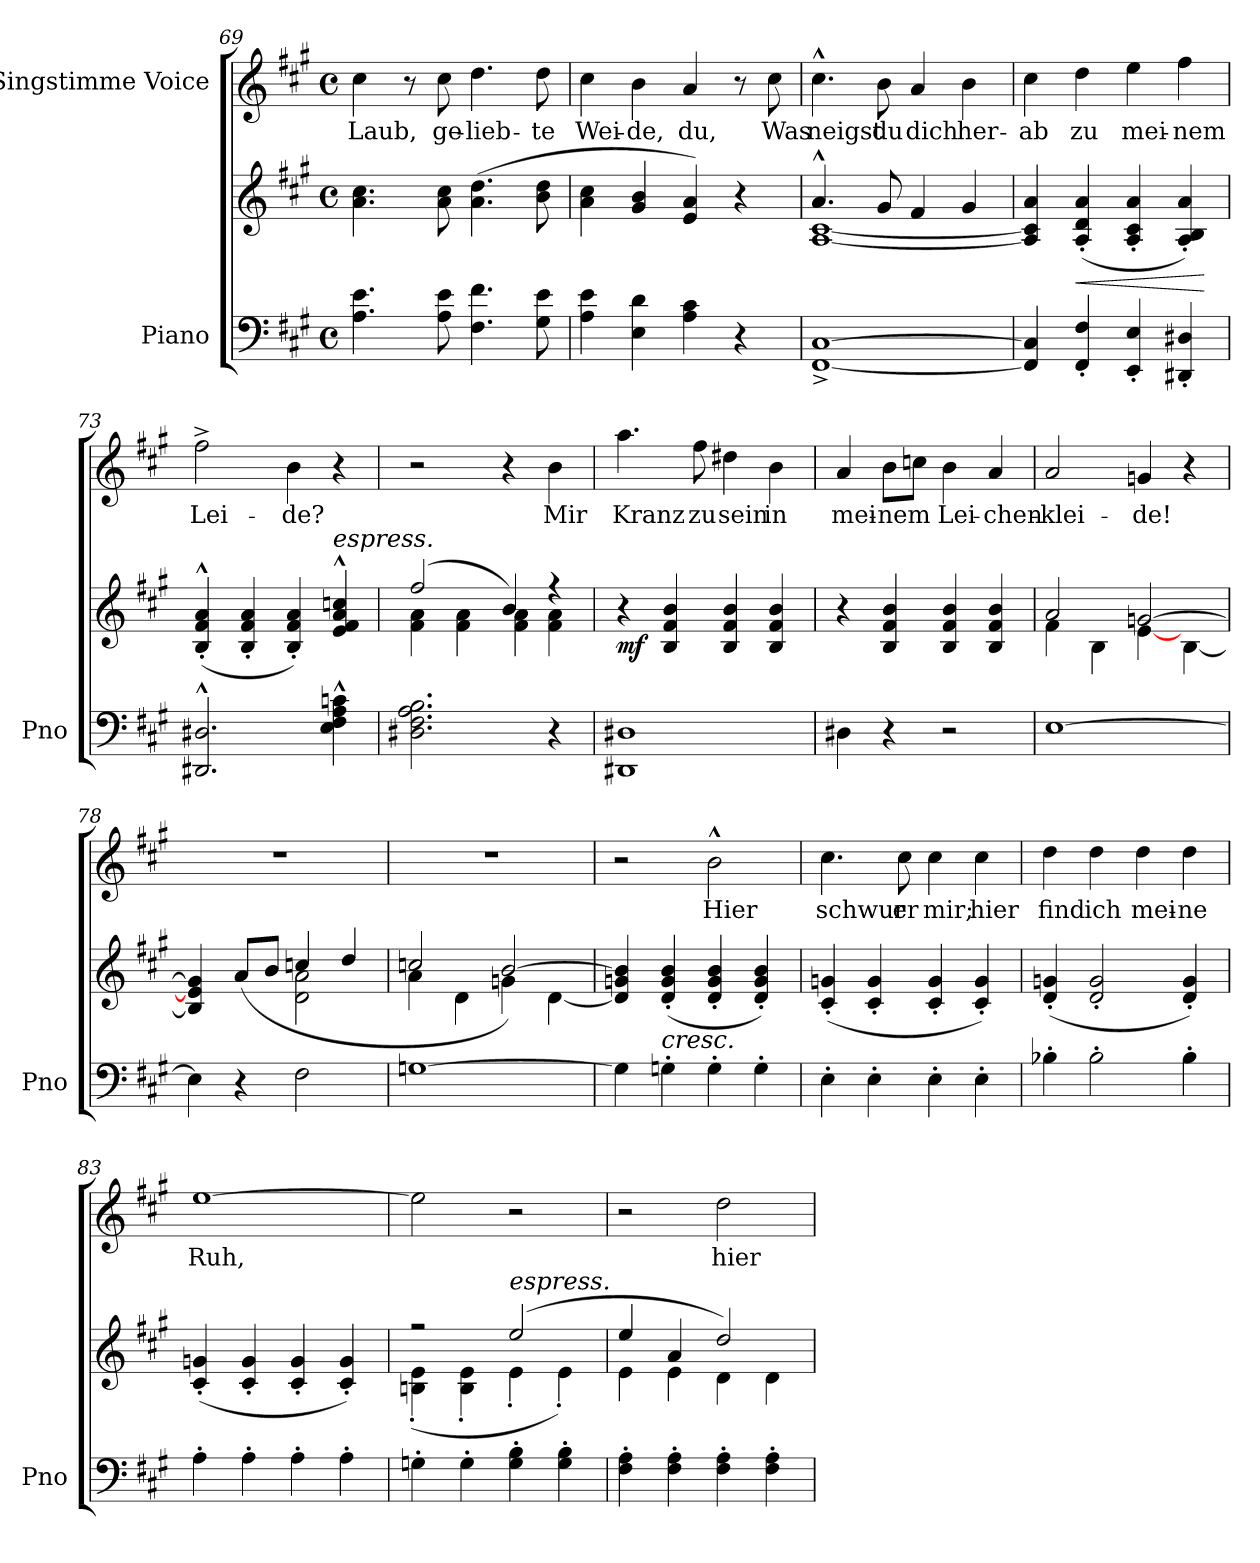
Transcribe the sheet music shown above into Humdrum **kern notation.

**kern	**kern	**dynam	**kern	**text
*part2	*part2	*part2	*part1	*part1
*staff3	*staff2	*staff2/3	*staff1	*staff1
*I"Piano	*	*	*I"Singstimme Voice	*
*I'Pno	*	*	*	*
*clefF4	*clefG2	*	*clefG2	*
*k[f#c#g#]	*k[f#c#g#]	*	*k[f#c#g#]	*
*M4/4	*M4/4	*	*M4/4	*
*met(c)	*met(c)	*	*met(c)	*
=69	=69	=69	=69	=69
4.A\ 4.e\	4.a\ 4.cc#\	.	4cc#\	Laub,
.	.	.	8r	.
8A\ 8e\	8a\ 8cc#\	.	8cc#\	ge-
4.F#\ 4.f#\	(4.a\ 4.dd\	.	4.dd\	-lieb-
8G#\ 8e\	8b\ 8dd\	.	8dd\	-te
=70	=70	=70	=70	=70
4A\ 4e\	4a\ 4cc#\	.	4cc#\	Wei-
4E\ 4d\	4g#/ 4b/	.	4b\	-de,
4A\ 4c#\	4e/ 4a/)	.	4a/	du,
4r	4r	.	8r	.
.	.	.	8cc#\	Was
=71	=71	=71	=71	=71
*	*^	*	*	*
[1FF#^> [1C#^>	4.a^^/	[1A [1c#	.	4.cc#^^\	neigst
.	8g#/	.	.	8b\	du
.	4f#/	.	.	4a/	dich
.	4g#/	.	.	4b\	her-
*	*v	*v	*	*	*
=72	=72	=72	=72	=72
4FF#/] 4C#/]	4A/] 4c#/] 4a/	.	4cc#\	-ab
!	!	!LO:HP:b	!	!
4FF#/' 4F#/'	(4A/' 4d/' 4a/'	<	4dd\	zu
4EE/' 4E/'	4A/' 4c#/' 4a/'	.	4ee\	mei-
4DD#X/' 4D#X/'	4A/' 4B/' 4a/')	.	4ff#\	-nem
.	.	[	.	.
=73	=73	=73	=73	=73
2.DD#X/^^ 2.D#X/^^	(4B/'^^ 4f#/'^^ 4a/'^^	.	2ff#^\	Lei-
.	4B/' 4f#/' 4a/'	.	.	.
.	4B/' 4f#/' 4a/')	.	4b\	-de?
!	!LO:TX:i:t=espress.	!	!	!
4E\^^ 4F#\^^ 4A\^^ 4cn\^^	4e/^^ 4f#/^^ 4a/^^ 4ccn/^^	.	4r	.
=74	=74	=74	=74	=74
*	*^	*	*	*
2.D#X\ 2.F#\ 2.A\ 2.B\	(2ff#/	4f#\ 4a\	.	2r	.
.	.	4f#\ 4a\	.	.	.
.	4b/)	4f#\ 4a\	.	4r	.
4r	4r	4f#\ 4a\	.	4b\	Mir
=75	=75	=75	=75	=75	=75
!	!	!	!LO:DY:b	!	!
*	*v	*v	*	*	*
1DD#X 1D#X	4r	mf	4.aa\	Kranz
.	4B/ 4f#/ 4b/	.	.	.
.	.	.	8ff#\	zu
.	4B/ 4f#/ 4b/	.	4dd#X\	sein
.	4B/ 4f#/ 4b/	.	4b\	in
=76	=76	=76	=76	=76
4D#X\	4r	.	4a/	mei-
4r	4B/ 4f#/ 4b/	.	8b\L	-nem
.	.	.	8ccn\J	.
2r	4B/ 4f#/ 4b/	.	4b\	Lei-
.	4B/ 4f#/ 4b/	.	4a/	-chen-
=77	=77	=77	=77	=77
*	*^	*	*	*
[1E	2a/	4f#\	.	2a/	-klei-
.	.	4B\	.	.	.
.	[2gn/	[>4e\	.	4gn/	-de!
.	.	[4B\	.	4r	.
=78	=78	=78	=78	=78	=78
4E\]	4B/] 4e/] 4g/]	2ryy	.	1r	.
4r	(8a/L	.	.	.	.
.	8b/J	.	.	.	.
2F#\	4ccn/	2d\ 2a\	.	.	.
.	4dd/	.	.	.	.
=79	=79	=79	=79	=79	=79
[1Gn	2ccn/	4a\	.	1r	.
.	.	4d\	.	.	.
.	[2b/)	4gn\	.	.	.
.	.	[4d\	.	.	.
*	*v	*v	*	*	*
=80	=80	=80	=80	=80
4Gn\]	4d/] 4gn/ 4b/]	.	2r	.
!	!LO:TX:b:i:t=cresc.	!	!	!
4G'\	(4d/' 4g/' 4b/'	.	.	.
4G'\	4d/' 4g/' 4b/'	.	2b^^\	Hier
4G'\	4d/' 4g/' 4b/')	.	.	.
=81	=81	=81	=81	=81
4E'\	(4c#/' 4gn/'	.	4.cc#\	schwur
4E'\	4c#/' 4g/'	.	.	.
.	.	.	8cc#\	er
4E'\	4c#/' 4g/'	.	4cc#\	mir;
4E'\	4c#/' 4g/')	.	4cc#\	hier
=82	=82	=82	=82	=82
4B-X'\	(4d/' 4gn/'	.	4dd\	find
2B-'\	2d/' 2g/'	.	4dd\	ich
.	.	.	4dd\	mei-
4B-'\	4d/' 4g/')	.	4dd\	-ne
=83	=83	=83	=83	=83
4A'\	(4c#/' 4gn/'	.	[1ee	Ruh,
4A'\	4c#/' 4g/'	.	.	.
4A'\	4c#/' 4g/'	.	.	.
4A'\	4c#/' 4g/')	.	.	.
=84	=84	=84	=84	=84
*	*^	*	*	*
4Gn'\	2r	(4Bn\' 4e\'	.	2ee\]	.
4G'\	.	4B\' 4e\'	.	.	.
!	!LO:TX:i:t=espress.	!	!	!	!
4G\' 4B\'	(2ee/	4e'\	.	2r	.
4G\' 4B\'	.	4e'\)	.	.	.
=85	=85	=85	=85	=85	=85
4F#\' 4A\'	4ee/	4e\	.	2r	.
4F#\' 4A\'	4a/	4e\	.	.	.
4F#\' 4A\'	2dd/)	4d\	.	2dd\	hier
4F#\' 4A\'	.	4d\	.	.	.
*	*v	*v	*	*	*
=	=	=	=	=
*-	*-	*-	*-	*-
